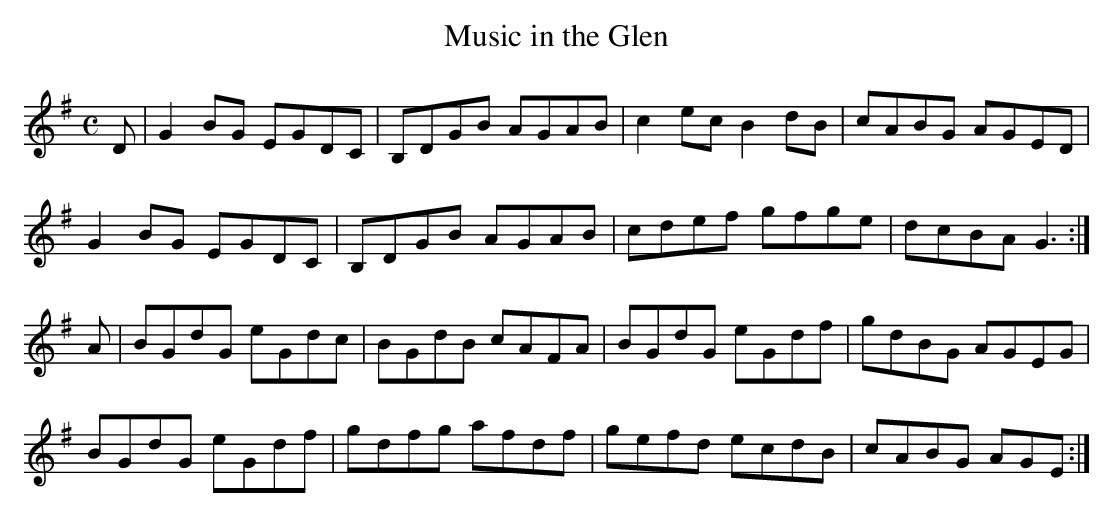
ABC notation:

X:1
T:Music in the Glen
M:C
L:1/8
K:G Major
D|G2BG EGDC|B,DGB AGAB|c2ec B2dB|cABG AGED|!
G2BG EGDC|B,DGB AGAB|cdef gfge|dcBA G3:|!
A|BGdG eGdc|BGdB cAFA|BGdG eGdf|gdBG AGEG|!
BGdG eGdf|gdfg afdf|gefd ecdB|cABG AGE:|!
